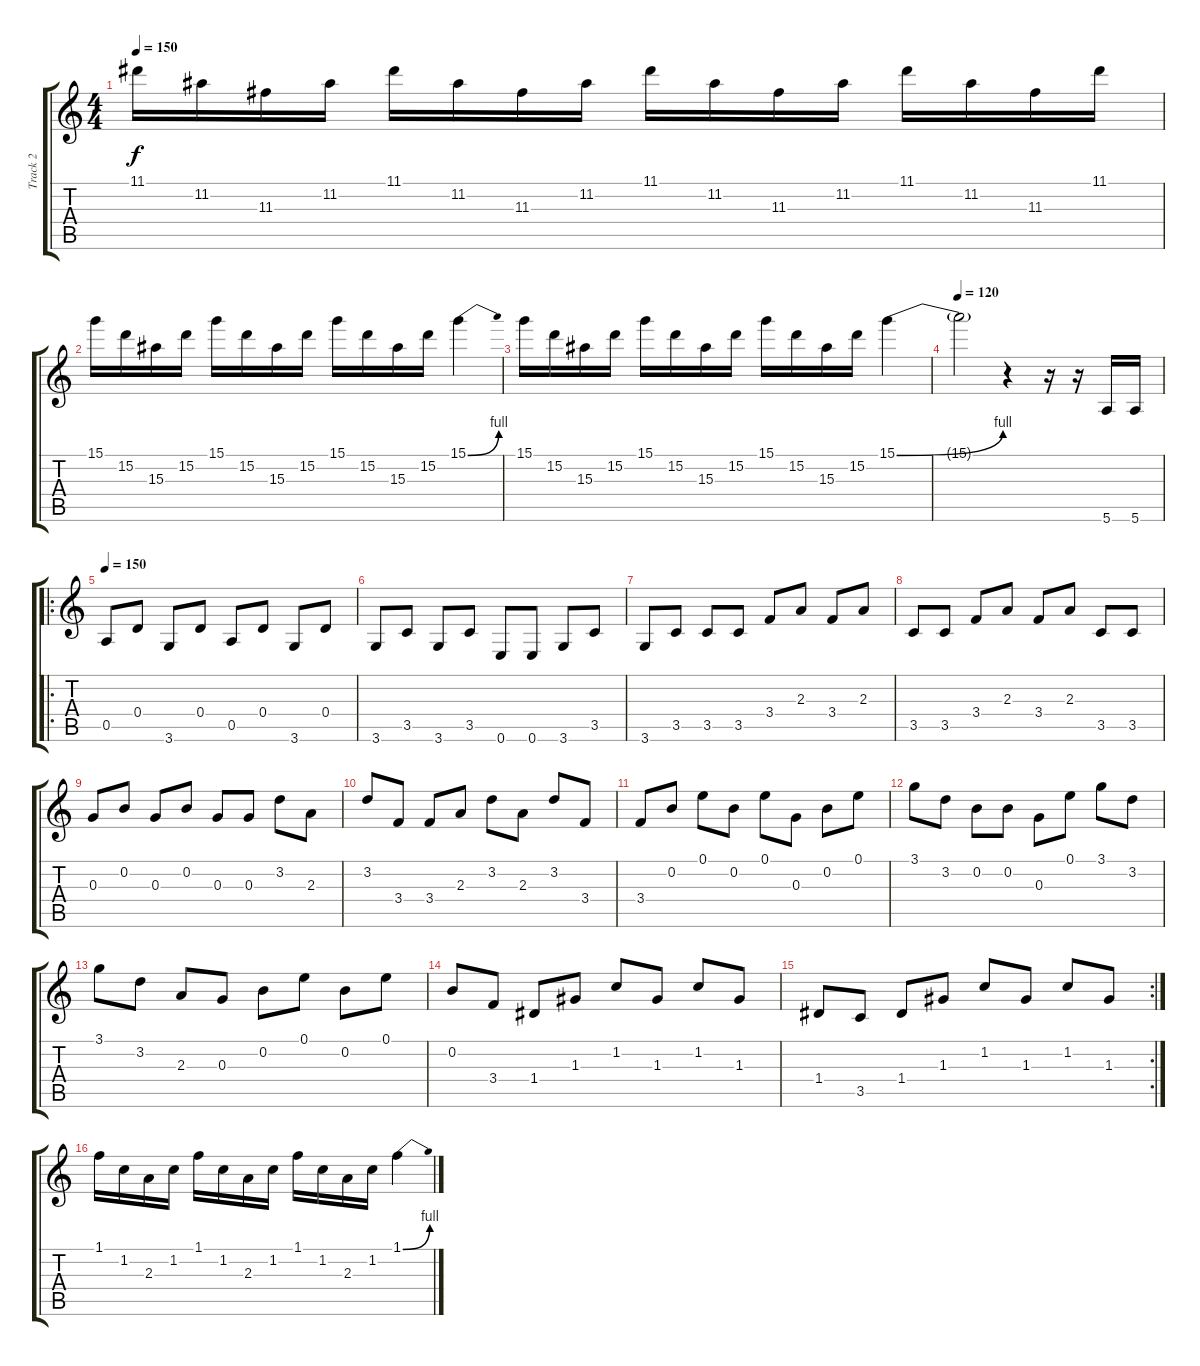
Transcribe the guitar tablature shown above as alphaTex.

\track ("Track 2" "Track 2") {instrument overdrivenguitar}
\staff {score tabs}
\tuning (E4 B3 G3 D3 A2 E2) {hide}
\ts (4 4)
\tempo 150
\clef g2
\ks c
11.1.16{dy f} 11.2.16 11.3.16 11.2.16 11.1.16 11.2.16 11.3.16 11.2.16 11.1.16 11.2.16 11.3.16 11.2.16 11.1.16 11.2.16 11.3.16 11.1.16 |
15.1.16 15.2.16 15.3.16 15.2.16 15.1.16 15.2.16 15.3.16 15.2.16 15.1.16 15.2.16 15.3.16 15.2.16 15.1{be (bend 0 0 60 4)}.4 |
15.1.16 15.2.16 15.3.16 15.2.16 15.1.16 15.2.16 15.3.16 15.2.16 15.1.16 15.2.16 15.3.16 15.2.16 15.1{be (bend 0 0 60 4)}.4 |
\tempo 120
15.1{t}.2 r.4 r.16 r.16 5.6.16 5.6.16 |
\ro
\tempo 150
0.5.8 0.4.8 3.6.8 0.4.8 0.5.8 0.4.8 3.6.8 0.4.8 |
3.6.8 3.5.8 3.6.8 3.5.8 0.6.8 0.6.8 3.6.8 3.5.8 |
3.6.8 3.5.8 3.5.8 3.5.8 3.4.8 2.3.8 3.4.8 2.3.8 |
3.5.8 3.5.8 3.4.8 2.3.8 3.4.8 2.3.8 3.5.8 3.5.8 |
0.3.8 0.2.8 0.3.8 0.2.8 0.3.8 0.3.8 3.2.8 2.3.8 |
3.2.8 3.4.8 3.4.8 2.3.8 3.2.8 2.3.8 3.2.8 3.4.8 |
3.4.8 0.2.8 0.1.8 0.2.8 0.1.8 0.3.8 0.2.8 0.1.8 |
3.1.8 3.2.8 0.2.8 0.2.8 0.3.8 0.1.8 3.1.8 3.2.8 |
3.1.8 3.2.8 2.3.8 0.3.8 0.2.8 0.1.8 0.2.8 0.1.8 |
0.2.8 3.4.8 1.4.8 1.3.8 1.2.8 1.3.8 1.2.8 1.3.8 |
\rc 2
1.4.8 3.5.8 1.4.8 1.3.8 1.2.8 1.3.8 1.2.8 1.3.8 |
1.1.16 1.2.16 2.3.16 1.2.16 1.1.16 1.2.16 2.3.16 1.2.16 1.1.16 1.2.16 2.3.16 1.2.16 1.1{be (bend 0 0 60 4)}.4
